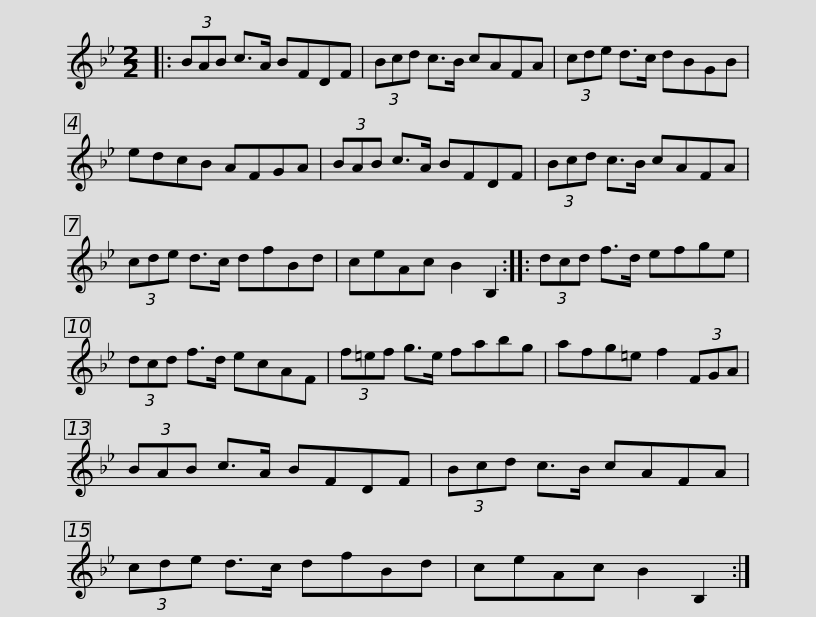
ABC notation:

X:1
L:1/8
M:2/2
I:linebreak $
K:Bb
V:1 treble
V:1
|: (3BAB c>A BFDF | (3Bcd c>B cAFA | (3cde d>c dBGB | edcB AFGA |$ (3BAB c>A BFDF | %5
 (3Bcd c>B cAFA | (3cde d>c dfBd | ceAc B2 B,2 :: (3dcd f>d efge |$ (3dcd f>d ecAF | %10
 (3f=ef g>e fabg | afg=e f2 (3FGA | (3BAB c>A BFDF |$ (3Bcd c>B cAFA | (3cde d>c dfBd | %15
 ceAc B2 B,2 :| %16
